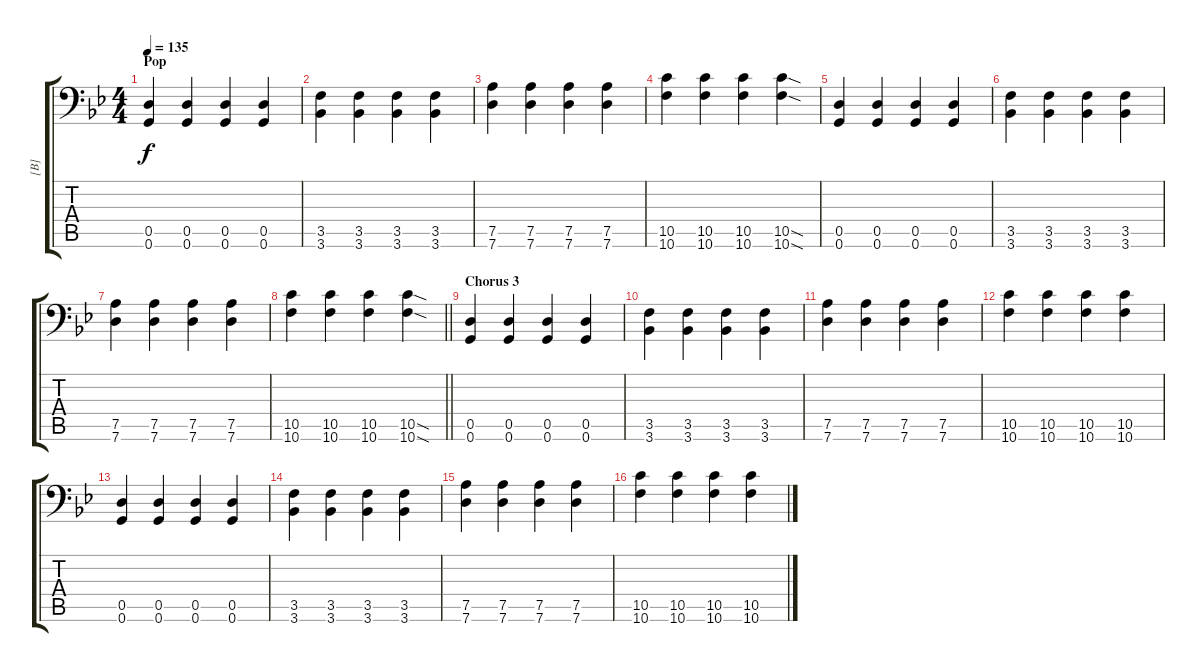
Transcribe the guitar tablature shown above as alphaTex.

\track ("[B]" "[B]") {instrument distortionguitar}
\staff {score tabs}
\tuning (A3 E3 C3 G2 D2 G1) {hide}
\ts (4 4)
\section ("" "Pop")
\tempo 135
\clef f4
\ks gminor
(0.5 0.6).4{dy f} (0.5 0.6).4 (0.5 0.6).4 (0.5 0.6).4 |
(3.5 3.6).4 (3.5 3.6).4 (3.5 3.6).4 (3.5 3.6).4 |
(7.5 7.6).4 (7.5 7.6).4 (7.5 7.6).4 (7.5 7.6).4 |
(10.5 10.6).4 (10.5 10.6).4 (10.5 10.6).4 (10.5{sod} 10.6{sod}).4 |
(0.5 0.6).4 (0.5 0.6).4 (0.5 0.6).4 (0.5 0.6).4 |
(3.5 3.6).4 (3.5 3.6).4 (3.5 3.6).4 (3.5 3.6).4 |
(7.5 7.6).4 (7.5 7.6).4 (7.5 7.6).4 (7.5 7.6).4 |
\barLineRight lightlight
(10.5 10.6).4 (10.5 10.6).4 (10.5 10.6).4 (10.5{sod} 10.6{sod}).4 |
\section ("" "Chorus 3")
(0.5 0.6).4 (0.5 0.6).4 (0.5 0.6).4 (0.5 0.6).4 |
(3.5 3.6).4 (3.5 3.6).4 (3.5 3.6).4 (3.5 3.6).4 |
(7.5 7.6).4 (7.5 7.6).4 (7.5 7.6).4 (7.5 7.6).4 |
(10.5 10.6).4 (10.5 10.6).4 (10.5 10.6).4 (10.5 10.6).4 |
(0.5 0.6).4 (0.5 0.6).4 (0.5 0.6).4 (0.5 0.6).4 |
(3.5 3.6).4 (3.5 3.6).4 (3.5 3.6).4 (3.5 3.6).4 |
(7.5 7.6).4 (7.5 7.6).4 (7.5 7.6).4 (7.5 7.6).4 |
(10.5 10.6).4 (10.5 10.6).4 (10.5 10.6).4 (10.5 10.6).4
